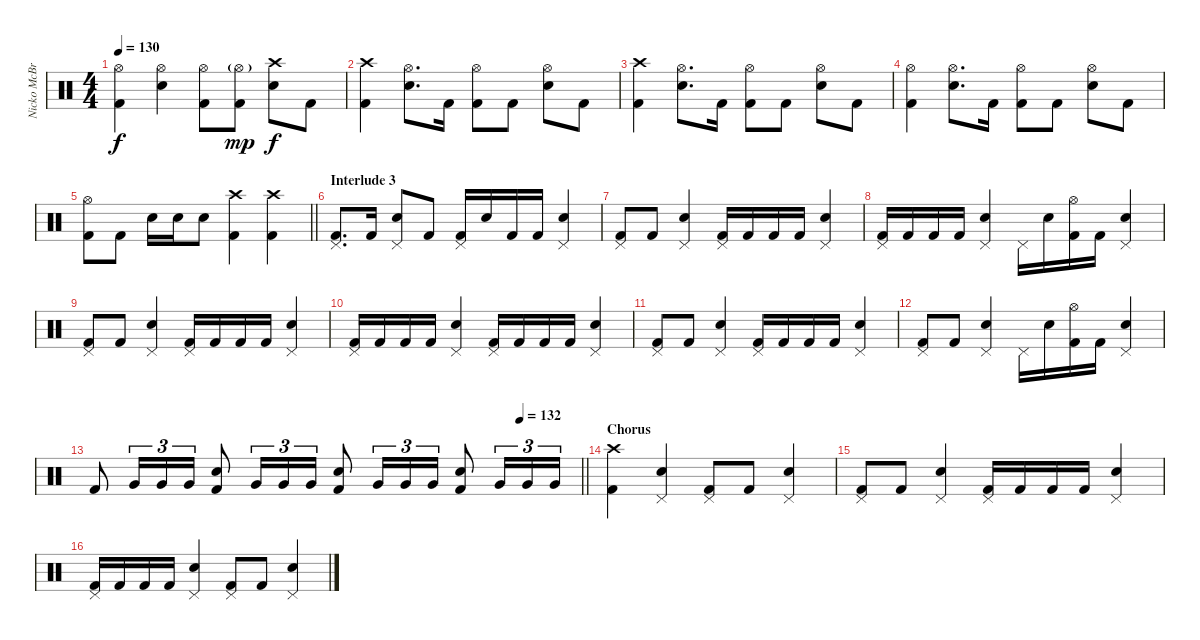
\track ("Nicko McBrain" "Nicko McBr") {instrument percussion}
\staff {score}
\articulation defaults
\ts (4 4)
\tempo 130
\clef neutral
\ks c
("Hi-Hat (open)" "Kick (hit) 2").4{dy f} ("Hi-Hat (open)" "Electric Snare (hit)").4 ("Hi-Hat (open)" "Kick (hit) 2").8 ("Hi-Hat (open)"{g} "Kick (hit) 2").8{dy mp} ("Crash high (hit)" "Electric Snare (hit)").8{dy f} "Kick (hit) 2".8 |
("Crash high (hit)" "Kick (hit) 2").4 ("Hi-Hat (open)" "Electric Snare (hit)").8{d} "Kick (hit) 2".16 ("Hi-Hat (open)" "Kick (hit) 2").8 "Kick (hit) 2".8 ("Hi-Hat (open)" "Electric Snare (hit)").8 "Kick (hit) 2".8 |
("Crash high (hit)" "Kick (hit) 2").4 ("Hi-Hat (open)" "Electric Snare (hit)").8{d} "Kick (hit) 2".16 ("Hi-Hat (open)" "Kick (hit) 2").8 "Kick (hit) 2".8 ("Hi-Hat (open)" "Electric Snare (hit)").8 "Kick (hit) 2".8 |
("Hi-Hat (open)" "Kick (hit) 2").4 ("Hi-Hat (open)" "Electric Snare (hit)").8{d} "Kick (hit) 2".16 ("Hi-Hat (open)" "Kick (hit) 2").8 "Kick (hit) 2".8 ("Hi-Hat (open)" "Electric Snare (hit)").8 "Kick (hit) 2".8 |
\barLineRight lightlight
("Hi-Hat (open)" "Kick (hit) 2").8 "Kick (hit) 2".8 "Electric Snare (hit)".16 "Electric Snare (hit)".16 "Electric Snare (hit)".8 ("Crash high (hit)" "Kick (hit) 2").4 ("Crash high (hit)" "Kick (hit) 2").4 |
\section ("" "Interlude 3")
("Pedal Hi-Hat (hit)" "Kick (hit) 2").8{d} "Kick (hit) 2".16 ("Pedal Hi-Hat (hit)" "Electric Snare (hit)").8 "Kick (hit) 2".8 ("Pedal Hi-Hat (hit)" "Kick (hit) 2").16 "Electric Snare (hit)".16 "Kick (hit) 2".16 "Kick (hit) 2".16 ("Pedal Hi-Hat (hit)" "Electric Snare (hit)").4 |
("Pedal Hi-Hat (hit)" "Kick (hit) 2").8 "Kick (hit) 2".8 ("Pedal Hi-Hat (hit)" "Electric Snare (hit)").4 ("Pedal Hi-Hat (hit)" "Kick (hit) 2").16 "Kick (hit) 2".16 "Kick (hit) 2".16 "Kick (hit) 2".16 ("Pedal Hi-Hat (hit)" "Electric Snare (hit)").4 |
("Pedal Hi-Hat (hit)" "Kick (hit) 2").16 "Kick (hit) 2".16 "Kick (hit) 2".16 "Kick (hit) 2".16 ("Pedal Hi-Hat (hit)" "Electric Snare (hit)").4 "Pedal Hi-Hat (hit)".16 "Electric Snare (hit)".16 ("Hi-Hat (open)" "Kick (hit) 2").16 "Kick (hit) 2".16 ("Pedal Hi-Hat (hit)" "Electric Snare (hit)").4 |
("Pedal Hi-Hat (hit)" "Kick (hit) 2").8 "Kick (hit) 2".8 ("Pedal Hi-Hat (hit)" "Electric Snare (hit)").4 ("Pedal Hi-Hat (hit)" "Kick (hit) 2").16 "Kick (hit) 2".16 "Kick (hit) 2".16 "Kick (hit) 2".16 ("Pedal Hi-Hat (hit)" "Electric Snare (hit)").4 |
("Pedal Hi-Hat (hit)" "Kick (hit) 2").16 "Kick (hit) 2".16 "Kick (hit) 2".16 "Kick (hit) 2".16 ("Pedal Hi-Hat (hit)" "Electric Snare (hit)").4 ("Pedal Hi-Hat (hit)" "Kick (hit) 2").16 "Kick (hit) 2".16 "Kick (hit) 2".16 "Kick (hit) 2".16 ("Pedal Hi-Hat (hit)" "Electric Snare (hit)").4 |
("Pedal Hi-Hat (hit)" "Kick (hit) 2").8 "Kick (hit) 2".8 ("Pedal Hi-Hat (hit)" "Electric Snare (hit)").4 ("Pedal Hi-Hat (hit)" "Kick (hit) 2").16 "Kick (hit) 2".16 "Kick (hit) 2".16 "Kick (hit) 2".16 ("Pedal Hi-Hat (hit)" "Electric Snare (hit)").4 |
("Pedal Hi-Hat (hit)" "Kick (hit) 2").8 "Kick (hit) 2".8 ("Pedal Hi-Hat (hit)" "Electric Snare (hit)").4 "Pedal Hi-Hat (hit)".16 "Electric Snare (hit)".16 ("Hi-Hat (open)" "Kick (hit) 2").16 "Kick (hit) 2".16 ("Pedal Hi-Hat (hit)" "Electric Snare (hit)").4 |
\tempo (132 0.875)
\barLineRight lightlight "Kick (hit) 2".8 "Very Low Tom (hit)".16{tu (3 2)} "Very Low Tom (hit)".16{tu (3 2)} "Very Low Tom (hit)".16{tu (3 2)}
("Electric Snare (hit)" "Kick (hit) 2").8 "Very Low Tom (hit)".16{tu (3 2)} "Very Low Tom (hit)".16{tu (3 2)} "Very Low Tom (hit)".16{tu (3 2)} ("Electric Snare (hit)" "Kick (hit) 2").8 "Very Low Tom (hit)".16{tu (3 2)} "Very Low Tom (hit)".16{tu (3 2)} "Very Low Tom (hit)".16{tu (3 2)} ("Electric Snare (hit)" "Kick (hit) 2").8 "Very Low Tom (hit)".16{tu (3 2)} "Very Low Tom (hit)".16{tu (3 2)} "Very Low Tom (hit)".16{tu (3 2)} |
\section ("" "Chorus")
("Crash high (hit)" "Kick (hit) 2").4 ("Pedal Hi-Hat (hit)" "Electric Snare (hit)").4 ("Pedal Hi-Hat (hit)" "Kick (hit) 2").8 "Kick (hit) 2".8 ("Pedal Hi-Hat (hit)" "Electric Snare (hit)").4 |
("Pedal Hi-Hat (hit)" "Kick (hit) 2").8 "Kick (hit) 2".8 ("Pedal Hi-Hat (hit)" "Electric Snare (hit)").4 ("Pedal Hi-Hat (hit)" "Kick (hit) 2").16 "Kick (hit) 2".16 "Kick (hit) 2".16 "Kick (hit) 2".16 ("Pedal Hi-Hat (hit)" "Electric Snare (hit)").4 |
("Pedal Hi-Hat (hit)" "Kick (hit) 2").16 "Kick (hit) 2".16 "Kick (hit) 2".16 "Kick (hit) 2".16 ("Pedal Hi-Hat (hit)" "Electric Snare (hit)").4 ("Pedal Hi-Hat (hit)" "Kick (hit) 2").8 "Kick (hit) 2".8 ("Pedal Hi-Hat (hit)" "Electric Snare (hit)").4
